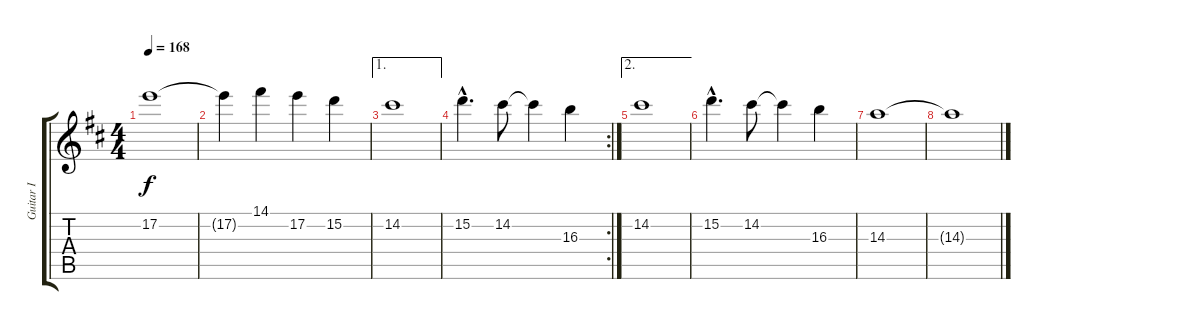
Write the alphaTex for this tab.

\track ("Guitar I" "Guitar I") {instrument overdrivenguitar}
\staff {score tabs}
\tuning (E4 B3 G3 D3 A2 E2) {hide}
\ts (4 4)
\tempo 168
\clef g2
\ks d
17.2.1{dy f} |
17.2{t}.4 14.1.4 17.2.4 15.2.4 |
\ae 1
14.2.1 |
\rc 2
15.2{hac}.4{d} 14.2.8 14.2{t}.4 16.3.4 |
\ae 2
14.2.1 |
15.2{hac}.4{d} 14.2.8 14.2{t}.4 16.3.4 |
14.3.1 |
14.3{t}.1
